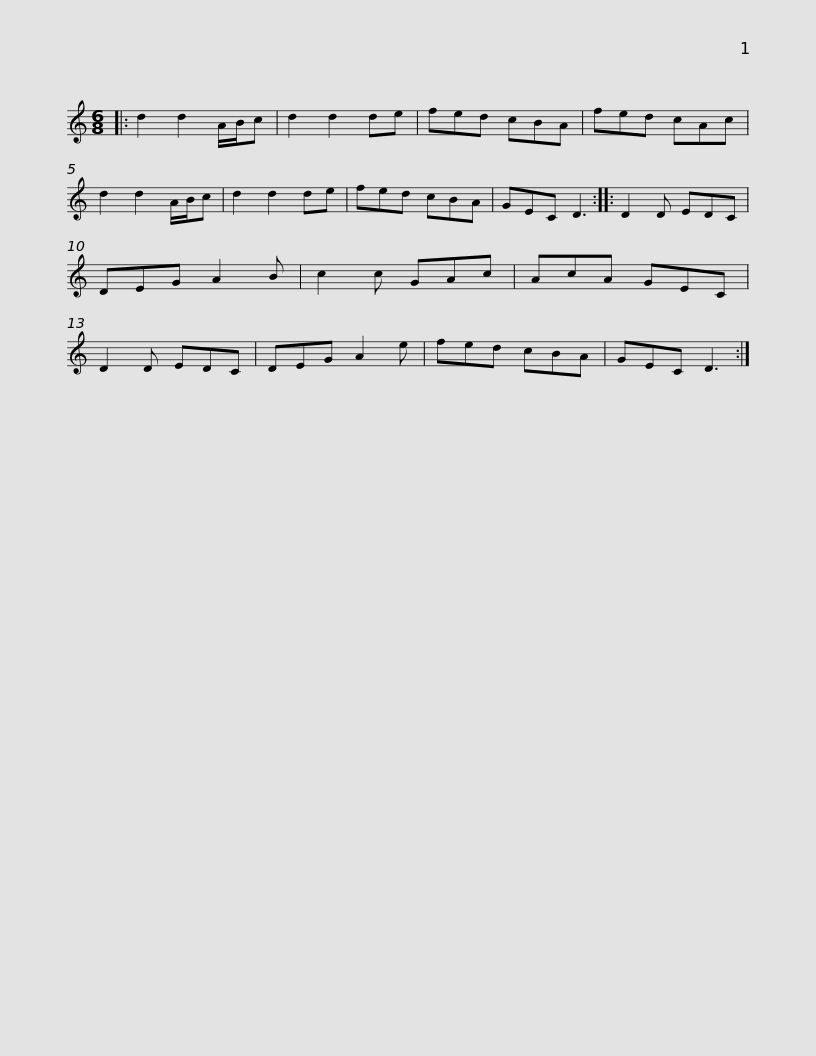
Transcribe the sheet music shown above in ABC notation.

X:1
L:1/8
M:6/8
I:linebreak $
K:C
V:1 treble
V:1
|: d2 d2 A/B/c | d2 d2 de | fed cBA | fed cAc | d2 d2 A/B/c | %5
 d2 d2 de | fed cBA | GEC D3 ::$ D2 D EDC | DEG A2 B | %10
 c2 c GAc | AcA GEC | D2 D EDC | DEG A2 e | fed cBA | %15
 GEC D3 :| %16
